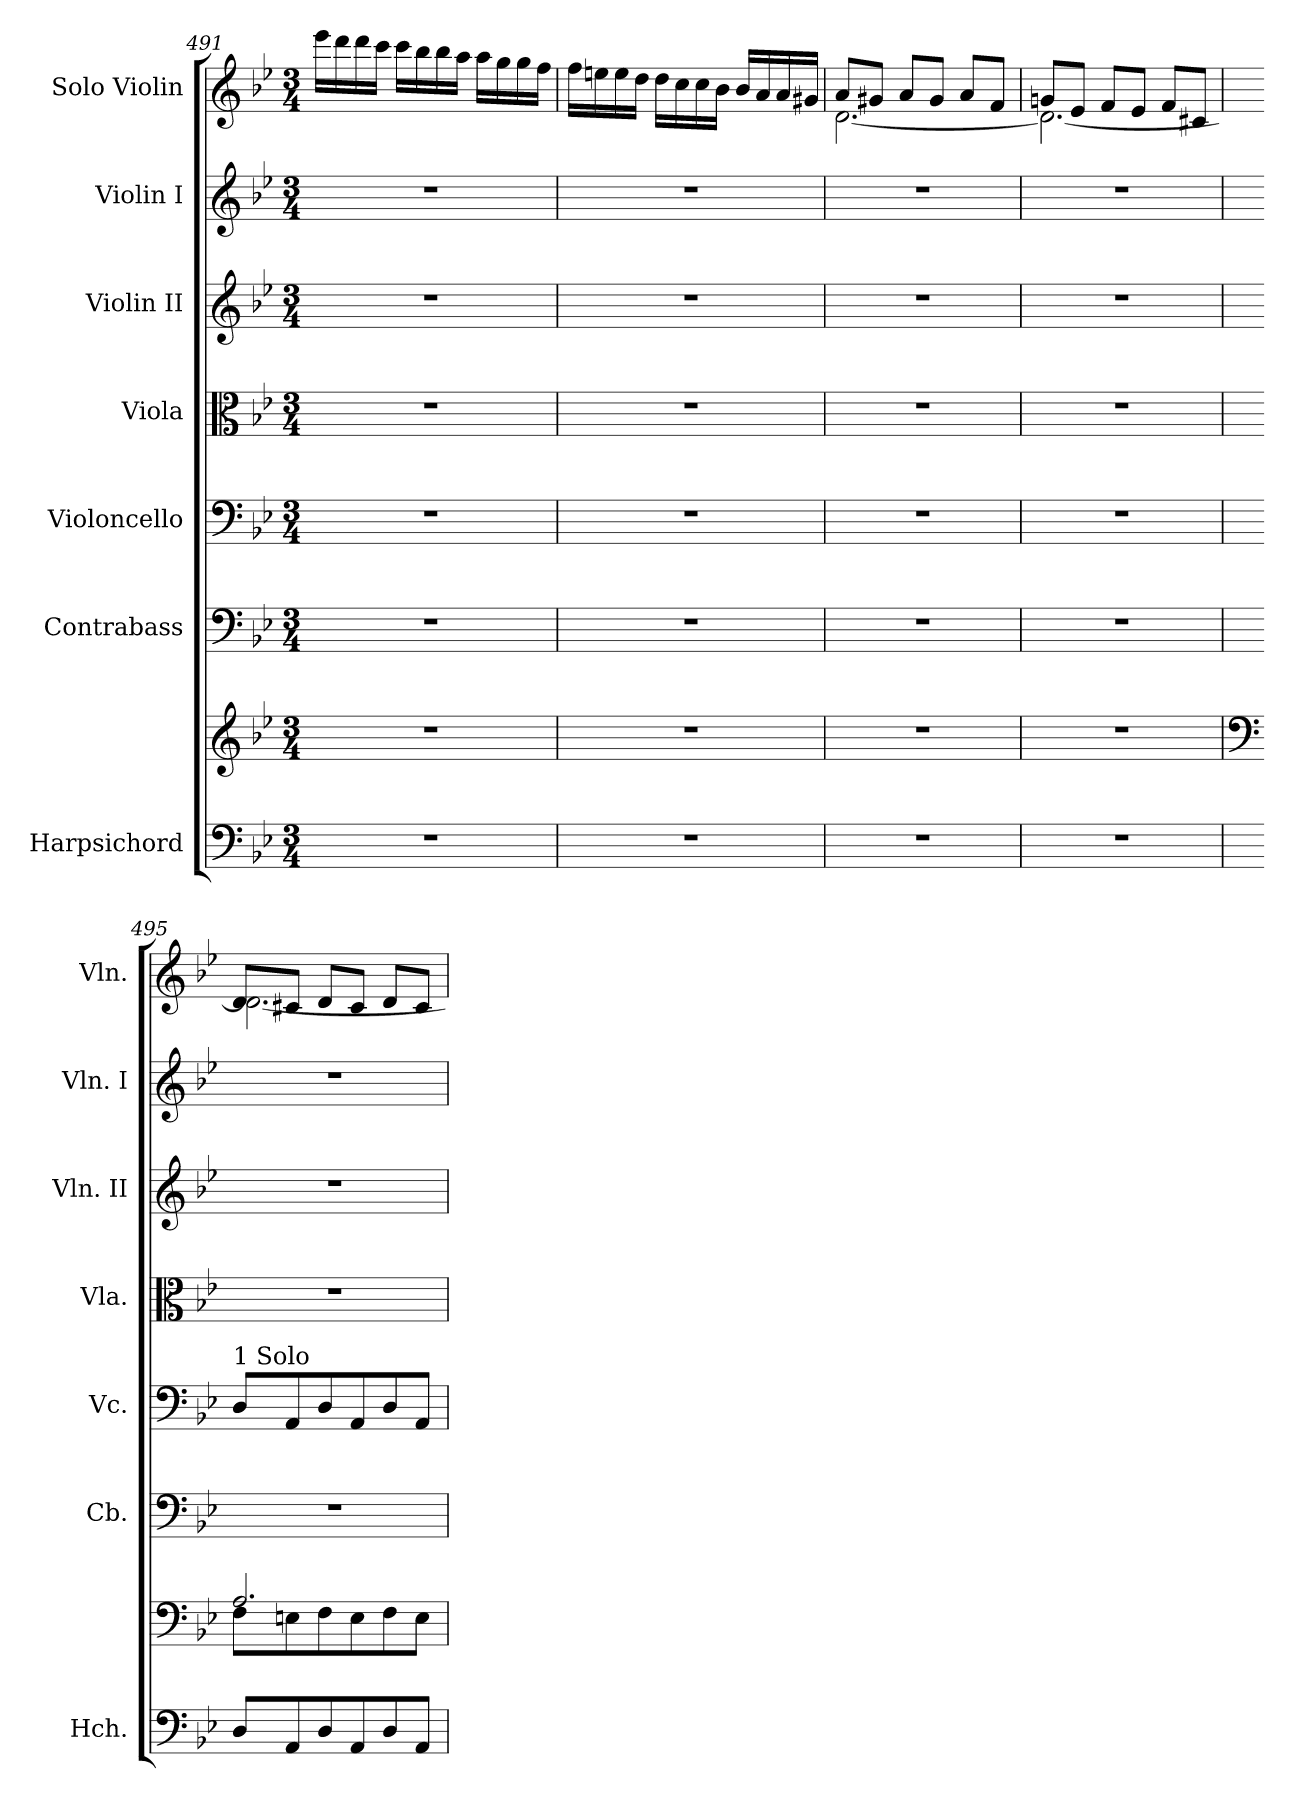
**kern	**kern	**kern	**kern	**kern	**kern	**kern	**kern
*part7	*part7	*part6	*part5	*part4	*part3	*part2	*part1
*staff8	*staff7	*staff6	*staff5	*staff4	*staff3	*staff2	*staff1
*I"Harpsichord	*	*I"Contrabass	*I"Violoncello	*I"Viola	*I"Violin II	*I"Violin I	*I"Solo Violin
*I'Hch.	*	*I'Cb.	*I'Vc.	*I'Vla.	*I'Vln. II	*I'Vln. I	*I'Vln.
*clefF4	*clefG2	*clefF4	*clefF4	*clefC3	*clefG2	*clefG2	*clefG2
*	*	*ITrd7c12	*	*	*	*	*
*k[b-e-]	*k[b-e-]	*k[b-e-]	*k[b-e-]	*k[b-e-]	*k[b-e-]	*k[b-e-]	*k[b-e-]
*M3/4	*M3/4	*M3/4	*M3/4	*M3/4	*M3/4	*M3/4	*M3/4
=491	=491	=491	=491	=491	=491	=491	=491
2.r	2.r	2.r	2.r	2.r	2.r	2.r	16eee-\LL
.	.	.	.	.	.	.	16ddd\
.	.	.	.	.	.	.	16ddd\
.	.	.	.	.	.	.	16ccc\JJ
.	.	.	.	.	.	.	16ccc\LL
.	.	.	.	.	.	.	16bb-\
.	.	.	.	.	.	.	16bb-\
.	.	.	.	.	.	.	16aa\JJ
.	.	.	.	.	.	.	16aa\LL
.	.	.	.	.	.	.	16gg\
.	.	.	.	.	.	.	16gg\
.	.	.	.	.	.	.	16ff\JJ
!!LO:PB:g=z
=492	=492	=492	=492	=492	=492	=492	=492
2.r	2.r	2.r	2.r	2.r	2.r	2.r	16ff\LL
.	.	.	.	.	.	.	16een\
.	.	.	.	.	.	.	16ee\
.	.	.	.	.	.	.	16dd\JJ
.	.	.	.	.	.	.	16dd\LL
.	.	.	.	.	.	.	16cc\
.	.	.	.	.	.	.	16cc\
.	.	.	.	.	.	.	16b-\JJ
.	.	.	.	.	.	.	16b-/LL
.	.	.	.	.	.	.	16a/
.	.	.	.	.	.	.	16a/
.	.	.	.	.	.	.	16g#X/JJ
=493	=493	=493	=493	=493	=493	=493	=493
*	*	*	*	*	*	*	*^
2.r	2.r	2.r	2.r	2.r	2.r	2.r	8a/L	[2.d\
.	.	.	.	.	.	.	8g#X/J	.
.	.	.	.	.	.	.	8a/L	.
.	.	.	.	.	.	.	8g#/J	.
.	.	.	.	.	.	.	8a/L	.
.	.	.	.	.	.	.	8f/J	.
=494	=494	=494	=494	=494	=494	=494	=494	=494
2.r	2.r	2.r	2.r	2.r	2.r	2.r	8gn/L	2.d\_
.	.	.	.	.	.	.	8e-/J	.
.	.	.	.	.	.	.	8f/L	.
.	.	.	.	.	.	.	8e-/J	.
.	.	.	.	.	.	.	8f/L	.
.	.	.	.	.	.	.	8c#X/J	.
=495	=495	=495	=495	=495	=495	=495	=495	=495
*	*clefF4	*	*	*	*	*	*	*
*	*^	*	*	*	*	*	*	*
!	!	!	!	!LO:TX:a:t=1 Solo	!	!	!	!	!
8D/L	8F\L	2.A/	2.r	8D/L	2.r	2.r	2.r	8d/L	2.d\_
8AA/	8En\	.	.	8AA/	.	.	.	8c#X/J	.
8D/	8F\	.	.	8D/	.	.	.	8d/L	.
8AA/	8E\	.	.	8AA/	.	.	.	8c#/J	.
8D/	8F\	.	.	8D/	.	.	.	8d/L	.
8AA/J	8E\J	.	.	8AA/J	.	.	.	8c#/J	.
*	*v	*v	*	*	*	*	*	*v	*v
=	=	=	=	=	=	=	=
*-	*-	*-	*-	*-	*-	*-	*-
